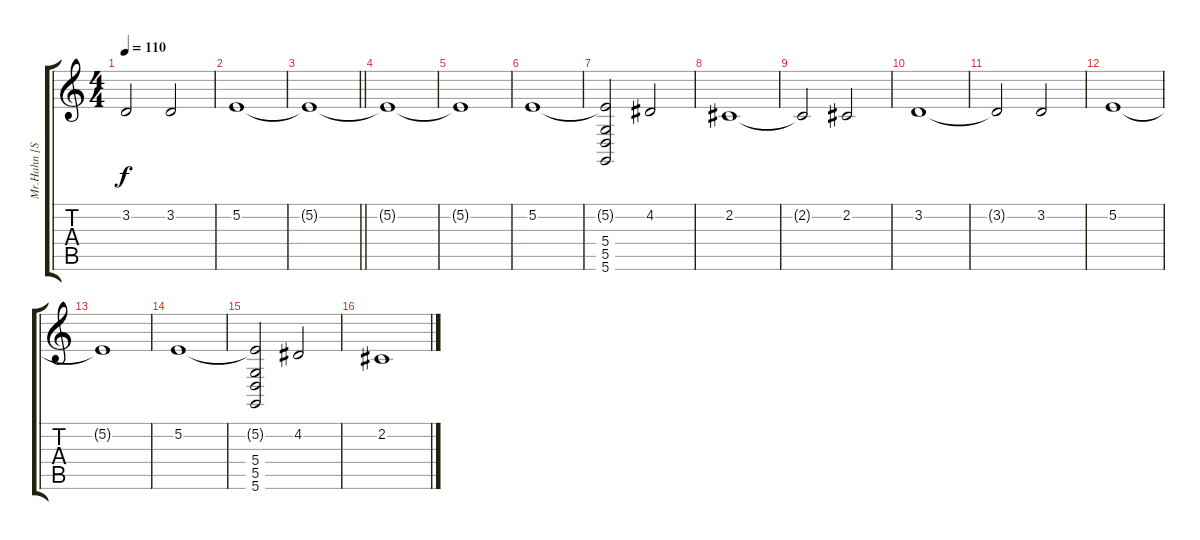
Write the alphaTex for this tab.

\track ("Mr.Hahn [Sampler1]" "Mr.Hahn [S") {instrument pad5bowed}
\staff {score tabs}
\tuning (E4 B3 G3 D3 A2 D2) {hide}
\ts (4 4)
\tempo 110
\clef g2
\ks c
3.2{t}.2{dy f} 3.2.2 |
5.2.1 |
\barLineRight lightlight
5.2{t}.1 |
5.2{t}.1 |
5.2{t}.1 |
5.2.1{volume 9} |
(5.2{t} 5.4 5.5 5.6).2 4.2.2 |
2.2.1 |
2.2{t}.2 2.2.2 |
3.2.1 |
3.2{t}.2 3.2.2 |
5.2.1 |
5.2{t}.1 |
5.2.1{volume 9} |
(5.2{t} 5.4 5.5 5.6).2 4.2.2 |
2.2.1
